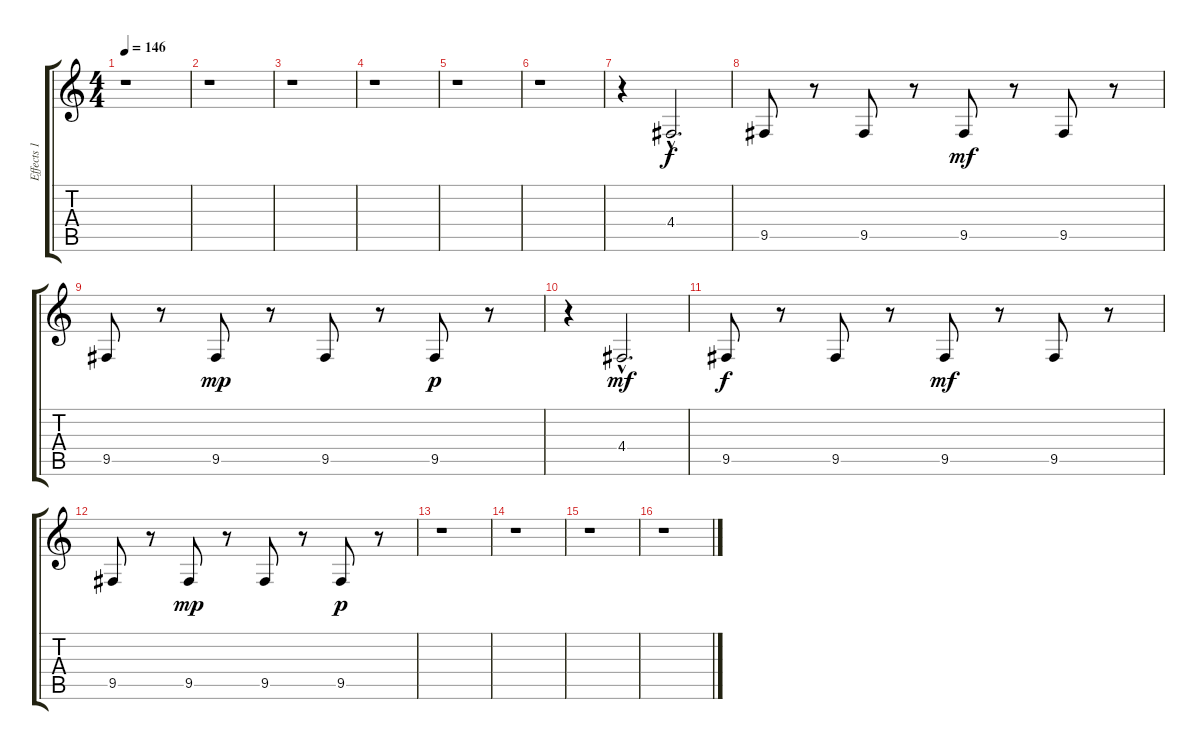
\track ("Effects 1" "Effects 1") {instrument voiceoohs}
\staff {score tabs}
\tuning (E4 B3 G3 D3 A2 E2) {hide}
\ts (4 4)
\tempo 146
\clef g2
\ks c
r.1{dy mf} |
r.1 |
r.1 |
r.1 |
r.1 |
r.1 |
r.4 4.4{hac}.2{d dy f} |
9.5.8 r.8 9.5.8 r.8 9.5.8{dy mf} r.8 9.5.8 r.8 |
9.5.8 r.8 9.5.8{dy mp} r.8 9.5.8 r.8 9.5.8{dy p} r.8 |
r.4 4.4{hac}.2{d dy mf} |
9.5.8{dy f} r.8 9.5.8 r.8 9.5.8{dy mf} r.8 9.5.8 r.8 |
9.5.8 r.8 9.5.8{dy mp} r.8 9.5.8 r.8 9.5.8{dy p} r.8 |
r.1 |
r.1 |
r.1 |
r.1
